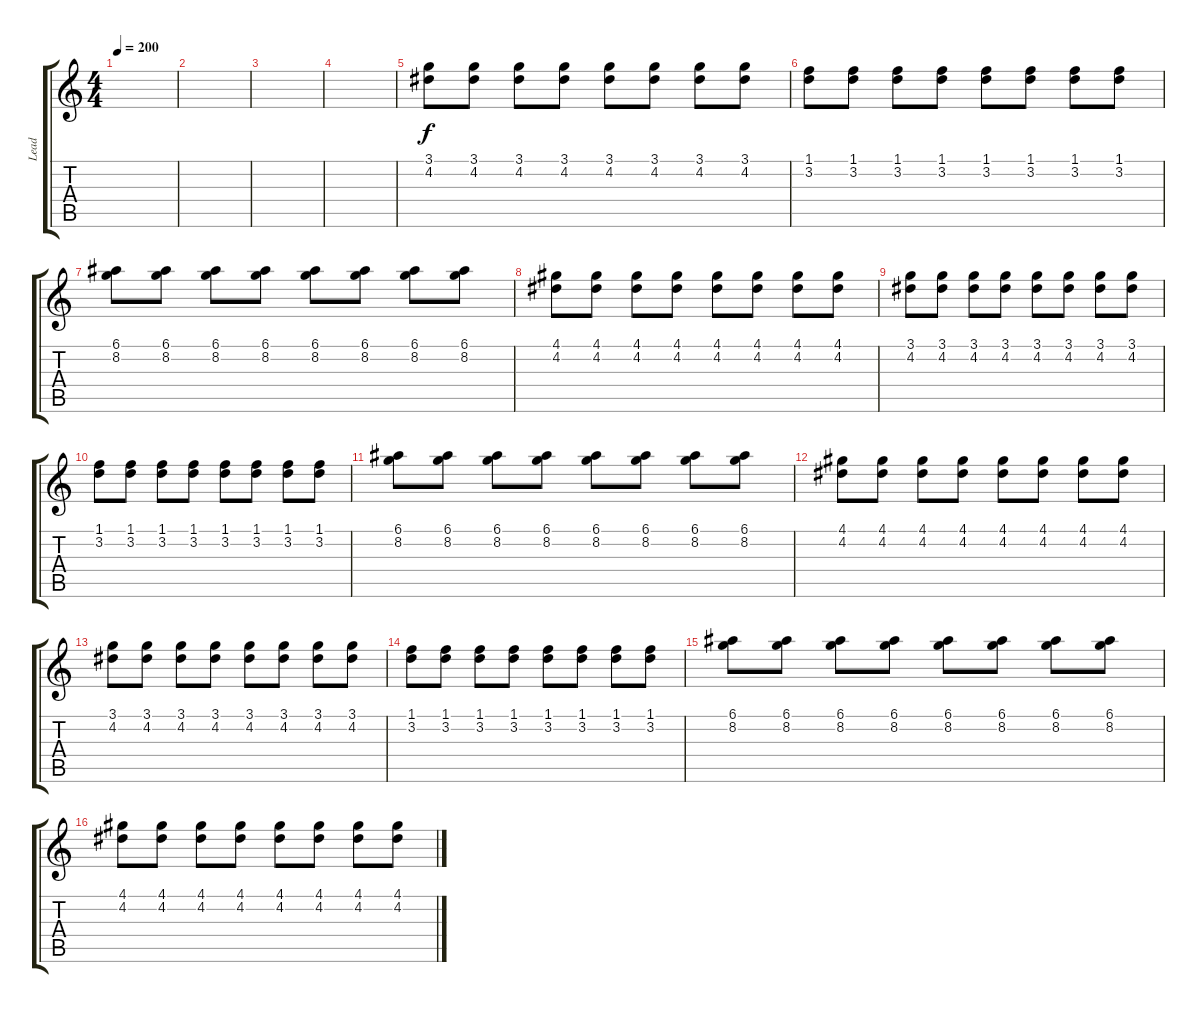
\track ("Lead" "Lead") {instrument distortionguitar}
\staff {score tabs}
\tuning (E4 B3 G3 D3 A2 E2) {hide}
\ts (4 4)
\tempo 200
\clef g2
\ks c
|
|
|
|
(3.1 4.2).8{volume 13} (3.1 4.2).8 (3.1 4.2).8 (3.1 4.2).8 (3.1 4.2).8 (3.1 4.2).8 (3.1 4.2).8 (3.1 4.2).8 |
(1.1 3.2).8 (1.1 3.2).8 (1.1 3.2).8 (1.1 3.2).8 (1.1 3.2).8 (1.1 3.2).8 (1.1 3.2).8 (1.1 3.2).8 |
(6.1 8.2).8 (6.1 8.2).8 (6.1 8.2).8 (6.1 8.2).8 (6.1 8.2).8 (6.1 8.2).8 (6.1 8.2).8 (6.1 8.2).8 |
(4.1 4.2).8 (4.1 4.2).8 (4.1 4.2).8 (4.1 4.2).8 (4.1 4.2).8 (4.1 4.2).8 (4.1 4.2).8 (4.1 4.2).8 |
(3.1 4.2).8{volume 13} (3.1 4.2).8 (3.1 4.2).8 (3.1 4.2).8 (3.1 4.2).8 (3.1 4.2).8 (3.1 4.2).8 (3.1 4.2).8 |
(1.1 3.2).8 (1.1 3.2).8 (1.1 3.2).8 (1.1 3.2).8 (1.1 3.2).8 (1.1 3.2).8 (1.1 3.2).8 (1.1 3.2).8 |
(6.1 8.2).8 (6.1 8.2).8 (6.1 8.2).8 (6.1 8.2).8 (6.1 8.2).8 (6.1 8.2).8 (6.1 8.2).8 (6.1 8.2).8 |
(4.1 4.2).8 (4.1 4.2).8 (4.1 4.2).8 (4.1 4.2).8 (4.1 4.2).8 (4.1 4.2).8 (4.1 4.2).8 (4.1 4.2).8 |
(3.1 4.2).8{volume 13} (3.1 4.2).8 (3.1 4.2).8 (3.1 4.2).8 (3.1 4.2).8 (3.1 4.2).8 (3.1 4.2).8 (3.1 4.2).8 |
(1.1 3.2).8 (1.1 3.2).8 (1.1 3.2).8 (1.1 3.2).8 (1.1 3.2).8 (1.1 3.2).8 (1.1 3.2).8 (1.1 3.2).8 |
(6.1 8.2).8 (6.1 8.2).8 (6.1 8.2).8 (6.1 8.2).8 (6.1 8.2).8 (6.1 8.2).8 (6.1 8.2).8 (6.1 8.2).8 |
(4.1 4.2).8 (4.1 4.2).8 (4.1 4.2).8 (4.1 4.2).8 (4.1 4.2).8 (4.1 4.2).8 (4.1 4.2).8 (4.1 4.2).8
